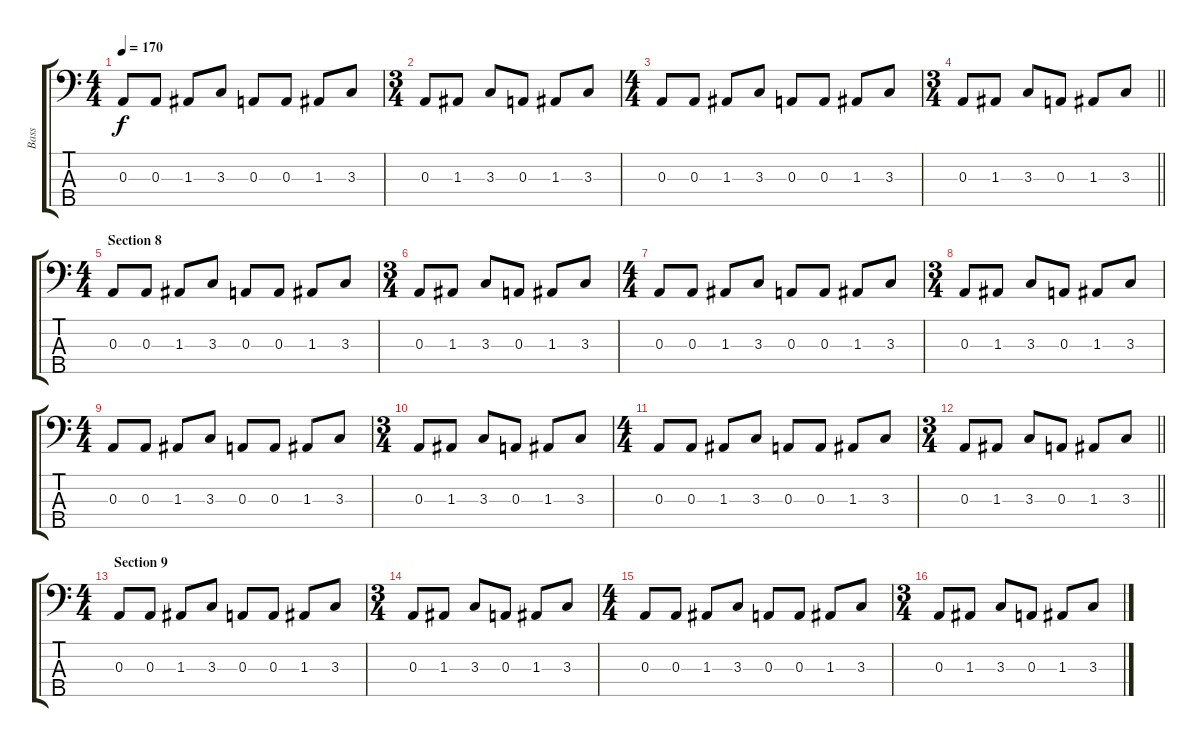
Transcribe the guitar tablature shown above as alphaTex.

\track ("Bass" "Bass") {instrument slapbass1}
\staff {score tabs}
\tuning (G2 D2 A1 E1 B0) {hide}
\ts (4 4)
\tempo 170
\clef f4
\ks c
0.3.8{dy f} 0.3.8 1.3.8 3.3.8 0.3.8 0.3.8 1.3.8 3.3.8 |
\ts (3 4)
0.3.8 1.3.8 3.3.8 0.3.8 1.3.8 3.3.8 |
\ts (4 4)
0.3.8 0.3.8 1.3.8 3.3.8 0.3.8 0.3.8 1.3.8 3.3.8 |
\ts (3 4)
\barLineRight lightlight
0.3.8 1.3.8 3.3.8 0.3.8 1.3.8 3.3.8 |
\ts (4 4)
\section ("" "Section 8")
0.3.8 0.3.8 1.3.8 3.3.8 0.3.8 0.3.8 1.3.8 3.3.8 |
\ts (3 4)
0.3.8 1.3.8 3.3.8 0.3.8 1.3.8 3.3.8 |
\ts (4 4)
0.3.8 0.3.8 1.3.8 3.3.8 0.3.8 0.3.8 1.3.8 3.3.8 |
\ts (3 4)
0.3.8 1.3.8 3.3.8 0.3.8 1.3.8 3.3.8 |
\ts (4 4)
0.3.8 0.3.8 1.3.8 3.3.8 0.3.8 0.3.8 1.3.8 3.3.8 |
\ts (3 4)
0.3.8 1.3.8 3.3.8 0.3.8 1.3.8 3.3.8 |
\ts (4 4)
0.3.8 0.3.8 1.3.8 3.3.8 0.3.8 0.3.8 1.3.8 3.3.8 |
\ts (3 4)
\barLineRight lightlight
0.3.8 1.3.8 3.3.8 0.3.8 1.3.8 3.3.8 |
\ts (4 4)
\section ("" "Section 9")
0.3.8 0.3.8 1.3.8 3.3.8 0.3.8 0.3.8 1.3.8 3.3.8 |
\ts (3 4)
0.3.8 1.3.8 3.3.8 0.3.8 1.3.8 3.3.8 |
\ts (4 4)
0.3.8 0.3.8 1.3.8 3.3.8 0.3.8 0.3.8 1.3.8 3.3.8 |
\ts (3 4)
0.3.8 1.3.8 3.3.8 0.3.8 1.3.8 3.3.8
